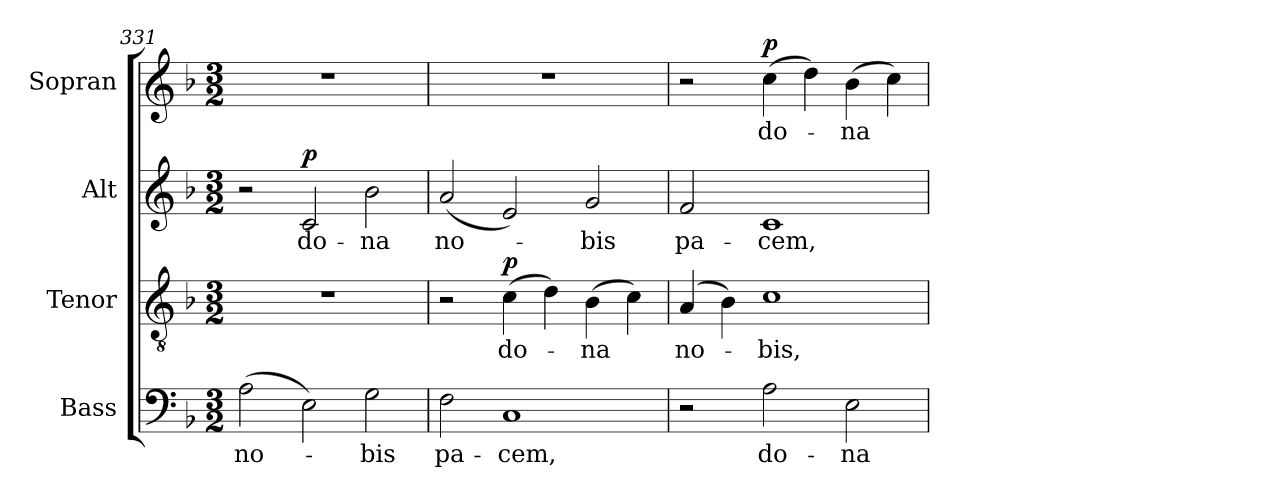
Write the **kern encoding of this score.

**kern	**text	**kern	**text	**dynam	**kern	**text	**dynam	**kern	**text	**dynam
*part4	*part4	*part3	*part3	*part3	*part2	*part2	*part2	*part1	*part1	*part1
*staff4	*staff4	*staff3	*staff3	*staff3	*staff2	*staff2	*staff2	*staff1	*staff1	*staff1
*I"Bass	*	*I"Tenor	*	*	*I"Alt	*	*	*I"Sopran	*	*
*I'B.	*	*I'T.	*	*	*I'A.	*	*	*I'S.	*	*
!!LO:PB:g=z
*clefF4	*	*clefGv2	*	*	*clefG2	*	*	*clefG2	*	*
*k[b-]	*	*k[b-]	*	*	*k[b-]	*	*	*k[b-]	*	*
*F:	*	*F:	*	*	*F:	*	*	*F:	*	*
*M3/2	*	*M3/2	*	*	*M3/2	*	*	*M3/2	*	*
=331	=331	=331	=331	=331	=331	=331	=331	=331	=331	=331
!	!LO:LY:b	!	!	!	!	!	!	!	!	!
(>2A\	no-	1.r	.	.	2r	.	.	1.r	.	.
!	!	!	!	!	!	!LO:LY:b	!LO:DY:a	!	!	!
2E\)	.	.	.	.	2c/	do-	p	.	.	.
!	!LO:LY:b	!	!	!	!	!LO:LY:b	!	!	!	!
2G\	-bis	.	.	.	2b-\	-na	.	.	.	.
=332	=332	=332	=332	=332	=332	=332	=332	=332	=332	=332
!	!LO:LY:b	!	!	!	!	!LO:LY:b	!	!	!	!
2F\	pa-	2r	.	.	(<2a/	no-	.	1.r	.	.
!	!LO:LY:b	!	!LO:LY:b	!LO:DY:a	!	!	!	!	!	!
1C	-cem,	(>4c\	do-	p	2e/)	.	.	.	.	.
.	.	4d\)	.	.	.	.	.	.	.	.
!	!	!	!LO:LY:b	!	!	!LO:LY:b	!	!	!	!
.	.	(>4B-\	-na	.	2g/	-bis	.	.	.	.
.	.	4c\)	.	.	.	.	.	.	.	.
=333	=333	=333	=333	=333	=333	=333	=333	=333	=333	=333
!	!	!	!LO:LY:b	!	!	!LO:LY:b	!	!	!	!
2r	.	(4A/	no-	.	2f/	pa-	.	2r	.	.
.	.	4B-\)	.	.	.	.	.	.	.	.
!	!LO:LY:b	!	!LO:LY:b	!	!	!LO:LY:b	!	!	!LO:LY:b	!LO:DY:a
2A\	do-	1c	-bis,	.	1c	-cem,	.	(>4cc\	do-	p
.	.	.	.	.	.	.	.	4dd\)	.	.
!	!LO:LY:b	!	!	!	!	!	!	!	!LO:LY:b	!
2E\	-na	.	.	.	.	.	.	(>4b-\	-na	.
.	.	.	.	.	.	.	.	4cc\)	.	.
=	=	=	=	=	=	=	=	=	=	=
*-	*-	*-	*-	*-	*-	*-	*-	*-	*-	*-
